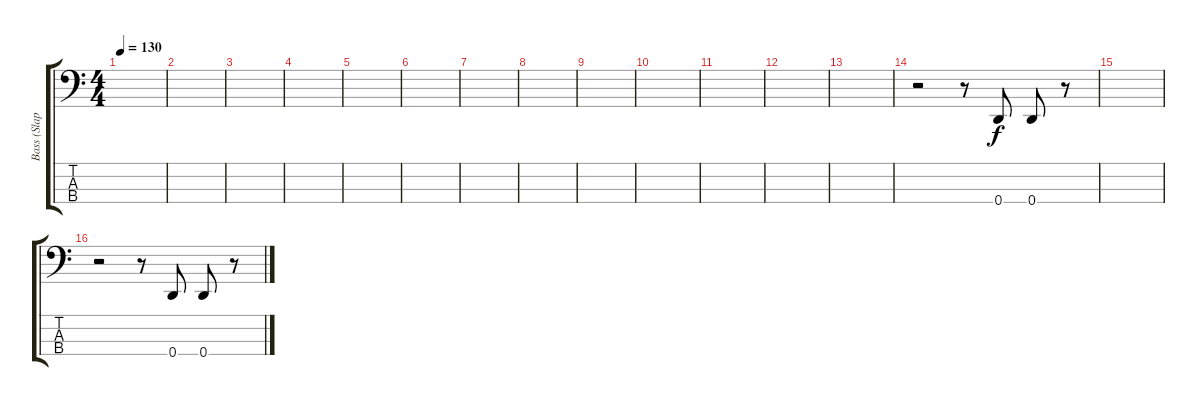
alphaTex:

\track ("Bass (Slap-Overdub)" "Bass (Slap") {instrument slapbass1}
\staff {score tabs}
\tuning (G2 D2 A1 D1) {hide}
\ts (4 4)
\tempo 130
\clef f4
\ks c
|
|
|
|
|
|
|
|
|
|
|
|
|
r.2 r.8 0.4.8 0.4.8 r.8 |
|
r.2 r.8 0.4.8 0.4.8 r.8
